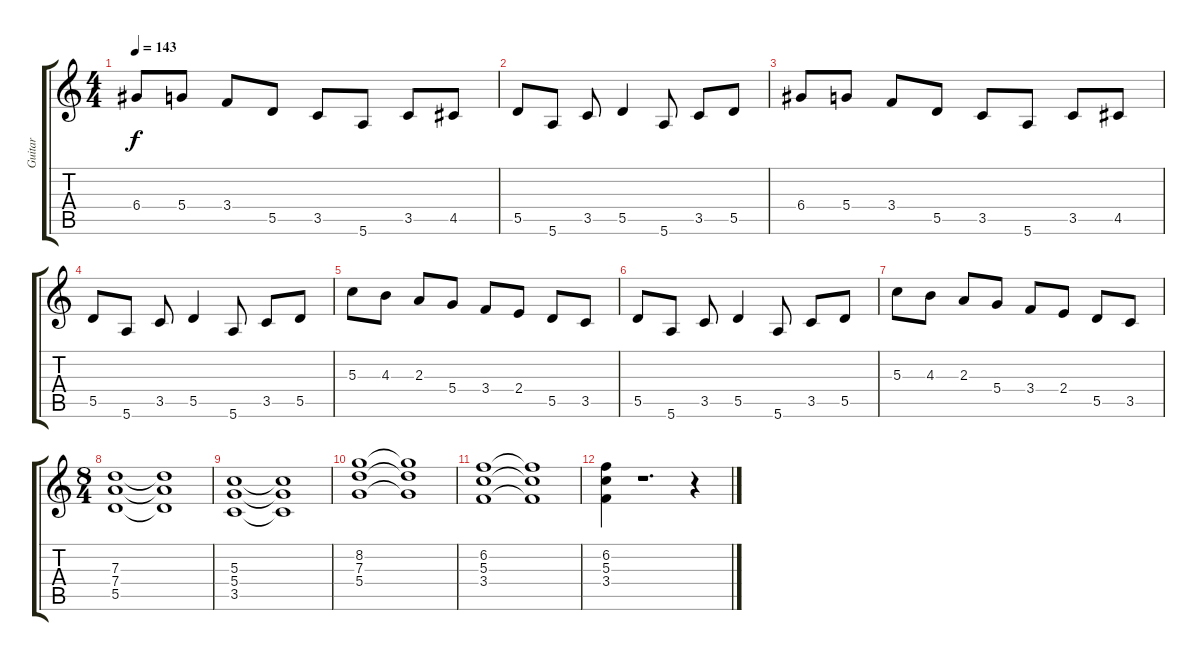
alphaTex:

\track ("Guitar" "Guitar") {instrument overdrivenguitar}
\staff {score tabs}
\tuning (E4 B3 G3 D3 A2 E2) {hide}
\ts (4 4)
\tempo 143
\clef g2
\ks c
6.4.8{dy f} 5.4.8 3.4.8 5.5.8 3.5.8 5.6.8 3.5.8 4.5.8 |
5.5.8 5.6.8 3.5.8 5.5.4 5.6.8 3.5.8 5.5.8 |
6.4.8 5.4.8 3.4.8 5.5.8 3.5.8 5.6.8 3.5.8 4.5.8 |
5.5.8 5.6.8 3.5.8 5.5.4 5.6.8 3.5.8 5.5.8 |
5.3.8 4.3.8 2.3.8 5.4.8 3.4.8 2.4.8 5.5.8 3.5.8 |
5.5.8 5.6.8 3.5.8 5.5.4 5.6.8 3.5.8 5.5.8 |
5.3.8 4.3.8 2.3.8 5.4.8 3.4.8 2.4.8 5.5.8 3.5.8 |
\ts (8 4)
(7.3 7.4 5.5).1 (7.3{t} 7.4{t} 5.5{t}).1 |
(5.3 5.4 3.5).1 (5.3{t} 5.4{t} 3.5{t}).1 |
(8.2 7.3 5.4).1 (8.2{t} 7.3{t} 5.4{t}).1 |
(6.2 5.3 3.4).1 (6.2{t} 5.3{t} 3.4{t}).1 |
(6.2 5.3 3.4).4 r.1{d} r.4
